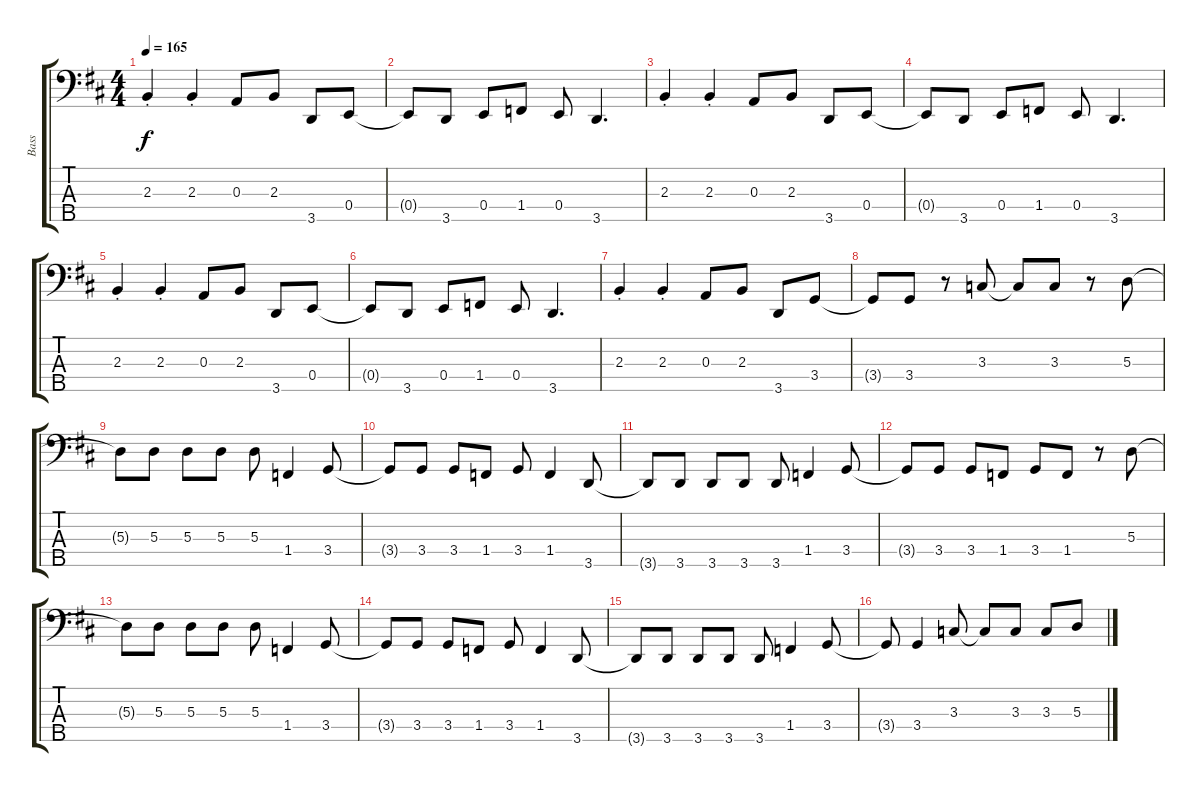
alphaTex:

\track ("Bass" "Bass") {instrument electricbassfinger}
\staff {score tabs}
\tuning (G2 D2 A1 E1 B0) {hide}
\ts (4 4)
\tempo 165
\clef f4
\ks d
2.3{st}.4{dy f} 2.3{st}.4 0.3.8 2.3.8 3.5.8 0.4.8 |
0.4{t}.8 3.5.8 0.4.8 1.4.8 0.4.8 3.5.4{d} |
2.3{st}.4 2.3{st}.4 0.3.8 2.3.8 3.5.8 0.4.8 |
0.4{t}.8 3.5.8 0.4.8 1.4.8 0.4.8 3.5.4{d} |
2.3{st}.4 2.3{st}.4 0.3.8 2.3.8 3.5.8 0.4.8 |
0.4{t}.8 3.5.8 0.4.8 1.4.8 0.4.8 3.5.4{d} |
2.3{st}.4 2.3{st}.4 0.3.8 2.3.8 3.5.8 3.4.8 |
3.4{t}.8 3.4.8 r.8 3.3.8 3.3{t}.8 3.3.8 r.8 5.3.8 |
5.3{t}.8 5.3.8 5.3.8 5.3.8 5.3.8 1.4.4 3.4.8 |
3.4{t}.8 3.4.8 3.4.8 1.4.8 3.4.8 1.4.4 3.5.8 |
3.5{t}.8 3.5.8 3.5.8 3.5.8 3.5.8 1.4.4 3.4.8 |
3.4{t}.8 3.4.8 3.4.8 1.4.8 3.4.8 1.4.8 r.8 5.3.8 |
5.3{t}.8 5.3.8 5.3.8 5.3.8 5.3.8 1.4.4 3.4.8 |
3.4{t}.8 3.4.8 3.4.8 1.4.8 3.4.8 1.4.4 3.5.8 |
3.5{t}.8 3.5.8 3.5.8 3.5.8 3.5.8 1.4.4 3.4.8 |
3.4{t}.8 3.4.4 3.3.8 3.3{t}.8 3.3.8 3.3.8 5.3.8
